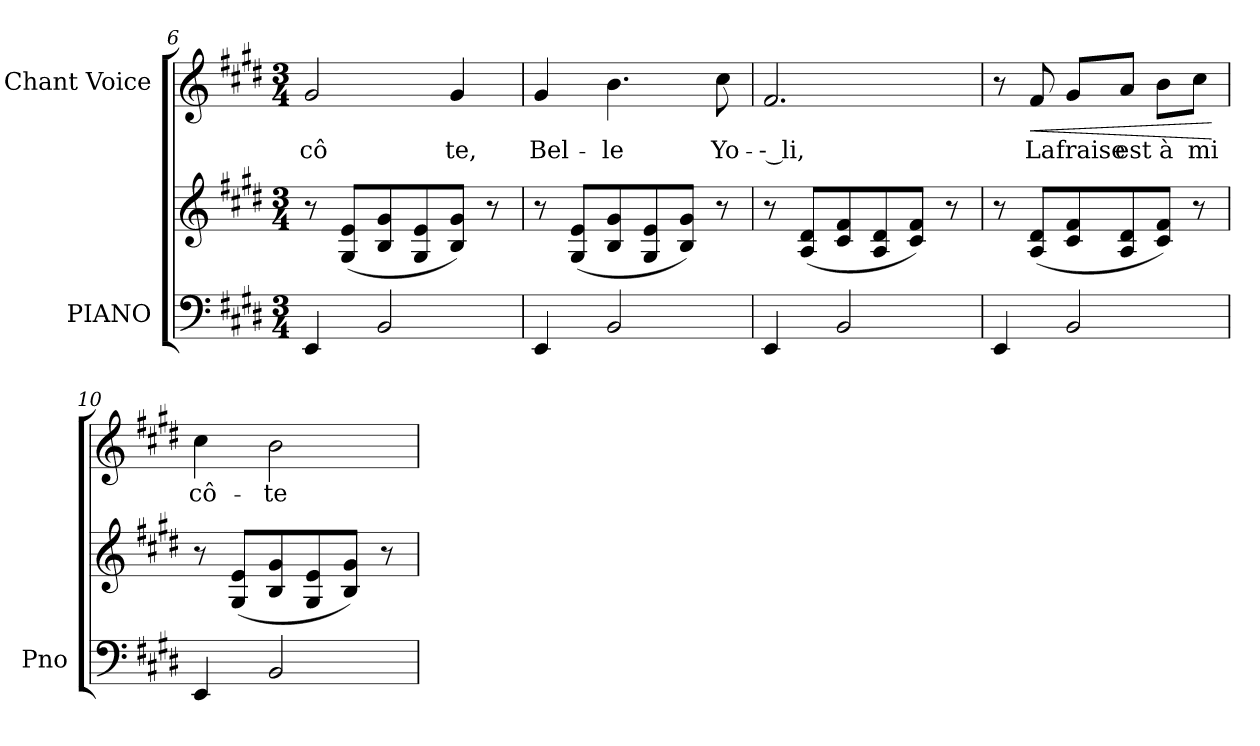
**kern	**kern	**kern	**text	**dynam
*part2	*part2	*part1	*part1	*part1
*staff3	*staff2	*staff1	*staff1	*staff1
*I"PIANO	*	*I"Chant Voice	*	*
*I'Pno	*	*	*	*
*clefF4	*clefG2	*clefG2	*	*
*k[f#c#g#d#]	*k[f#c#g#d#]	*k[f#c#g#d#]	*	*
*M3/4	*M3/4	*M3/4	*	*
=6	=6	=6	=6	=6
!	!	!	!LO:LY:b	!
4EE/	8r	2g#/	-cô	.
.	(<8G#/ 8e/L	.	.	.
2BB/	8B/ 8g#/	.	.	.
.	8G#/ 8e/	.	.	.
!	!	!	!LO:LY:b	!
.	8B/ 8g#/J)	4g#/	te,	.
.	8r	.	.	.
=7	=7	=7	=7	=7
!	!	!	!LO:LY:b	!
4EE/	8r	4g#/	Bel-	.
.	(<8G#/ 8e/L	.	.	.
!	!	!	!LO:LY:b	!
2BB/	8B/ 8g#/	4.b\	-le	.
.	8G#/ 8e/	.	.	.
.	8B/ 8g#/J)	.	.	.
!	!	!	!LO:LY:b	!
.	8r	8cc#\	Yo-	.
!!LO:LB:g=z
=8	=8	=8	=8	=8
!	!	!	!LO:LY:b	!
4EE/	8r	2.f#/	-- li,	.
.	(<8A/ 8d#/L	.	.	.
2BB/	8c#/ 8f#/	.	.	.
.	8A/ 8d#/	.	.	.
.	8c#/ 8f#/J)	.	.	.
.	8r	.	.	.
=9	=9	=9	=9	=9
4EE/	8r	8r	.	.
!	!	!	!LO:LY:b	!LO:HP:b
.	(<8A/ 8d#/L	8f#/	La	<
!	!	!	!LO:LY:b	!
2BB/	8c#/ 8f#/	8g#/L	fraise	.
!	!	!	!LO:LY:b	!
.	8A/ 8d#/	8a/J	est	.
!	!	!	!LO:LY:b	!
.	8c#/ 8f#/J)	8b\L	à	.
!	!	!	!LO:LY:b	!
.	8r	8cc#\J	mi	.
.	.	.	.	[
=10	=10	=10	=10	=10
!	!	!	!LO:LY:b	!
4EE/	8r	4cc#\	cô-	.
.	(<8G#/ 8e/L	.	.	.
!	!	!	!LO:LY:b	!
2BB/	8B/ 8g#/	2b\	-te	.
.	8G#/ 8e/	.	.	.
.	8B/ 8g#/J)	.	.	.
.	8r	.	.	.
=	=	=	=	=
*-	*-	*-	*-	*-
